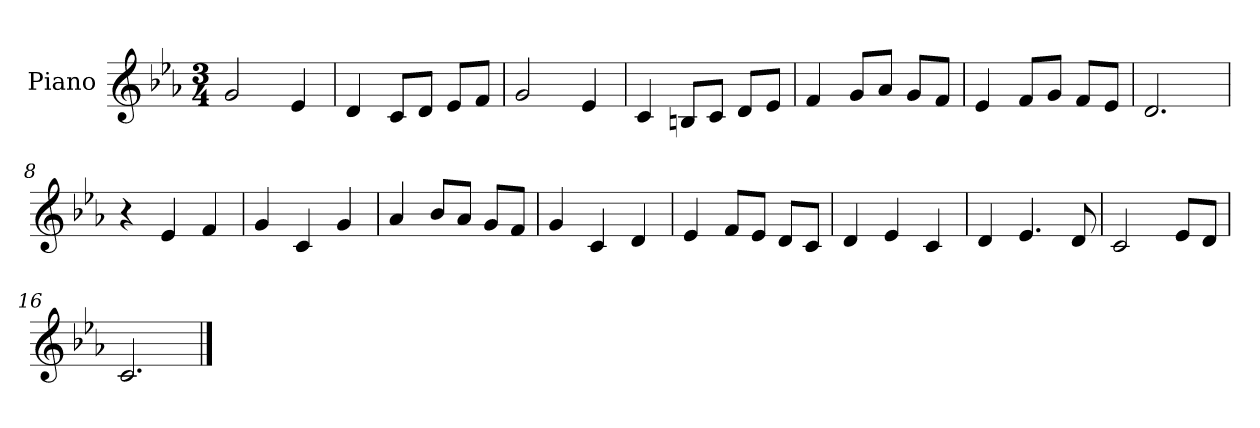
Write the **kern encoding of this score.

**kern
*part1
*staff1
*I"Piano
*I'Pno.
*clefG2
*k[b-e-a-]
*M3/4
*MM120
=1
2g/
4e-/
=2
4d/
8c/L
8d/J
8e-/L
8f/J
=3
2g/
4e-/
=4
4c/
8Bn/L
8c/J
8d/L
8e-/J
=5
4f/
8g/L
8a-/J
8g/L
8f/J
=6
4e-/
8f/L
8g/J
8f/L
8e-/J
=7
2.d/
=8
4r
4e-/
4f/
=9
4g/
4c/
4g/
=10
4a-/
8b-/L
8a-/J
8g/L
8f/J
!!LO:LB:g=z
=11
4g/
4c/
4d/
=12
4e-/
8f/L
8e-/J
8d/L
8c/J
=13
4d/
4e-/
4c/
=14
4d/
4.e-/
8d/
=15
2c/
8e-/L
8d/J
=16
2.c/
==
*-
